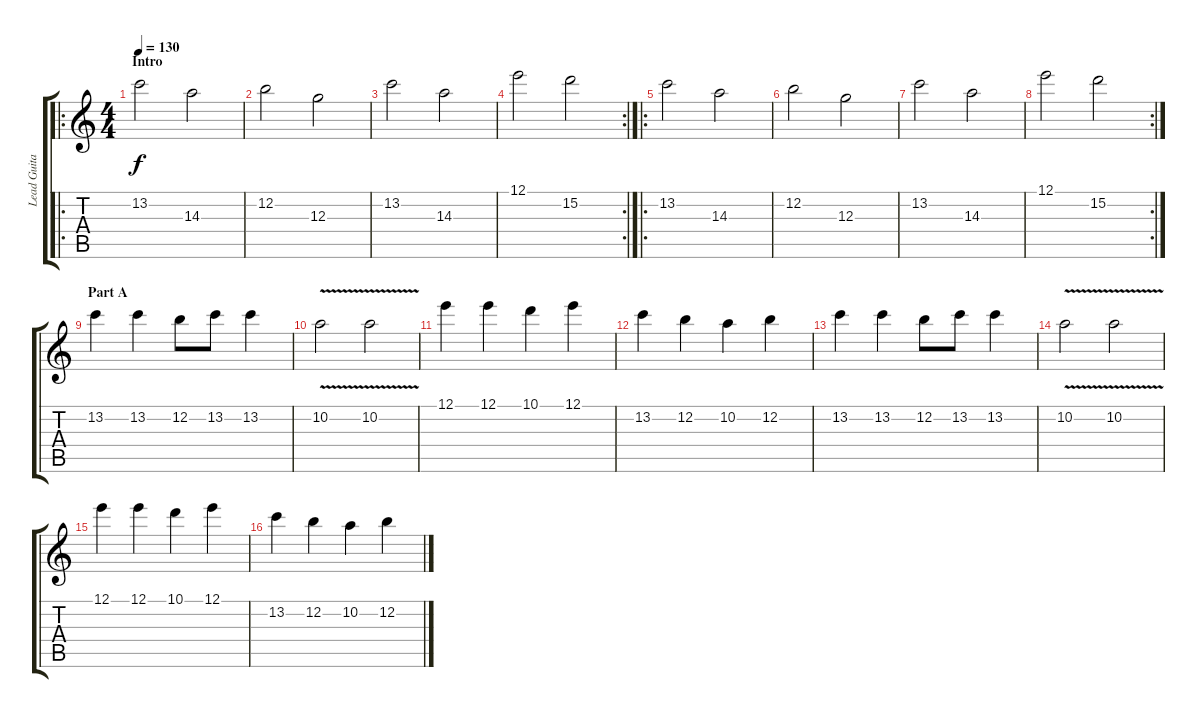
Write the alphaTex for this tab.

\track ("Lead Guitar" "Lead Guita") {instrument distortionguitar}
\staff {score tabs}
\tuning (E4 B3 G3 D3 A2 E2) {hide}
\ro
\ts (4 4)
\section ("" "Intro")
\tempo 130
\clef g2
\ks c
13.2.2{dy f instrument acousticguitarsteel} 14.3.2 |
12.2.2 12.3.2 |
13.2.2 14.3.2 |
\rc 2
12.1.2 15.2.2 |
\ro
13.2.2 14.3.2 |
12.2.2 12.3.2 |
13.2.2 14.3.2 |
\rc 2
12.1.2 15.2.2 |
\section ("" "Part A")
13.2.4{instrument distortionguitar} 13.2.4 12.2.8 13.2.8 13.2.4 |
10.2{v}.2 10.2{v}.2 |
12.1.4 12.1.4 10.1.4 12.1.4 |
13.2.4 12.2.4 10.2.4 12.2.4 |
13.2.4 13.2.4 12.2.8 13.2.8 13.2.4 |
10.2{v}.2 10.2{v}.2 |
12.1.4 12.1.4 10.1.4 12.1.4 |
13.2.4 12.2.4 10.2.4 12.2.4
